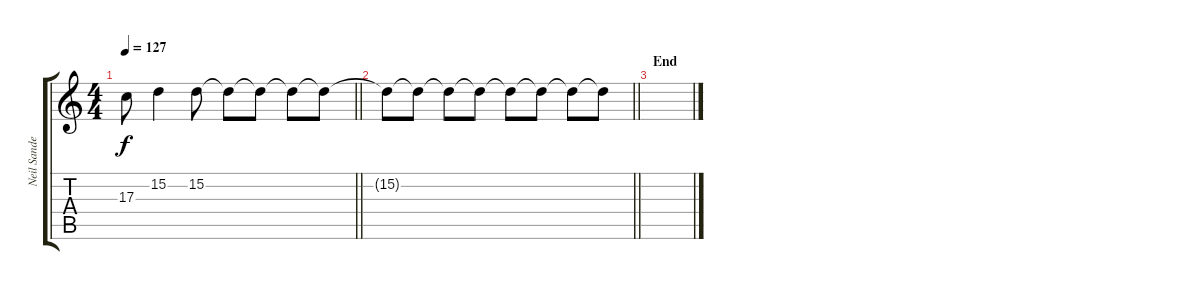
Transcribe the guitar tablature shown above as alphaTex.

\track ("Neil Sanderson" "Neil Sande") {instrument acousticgrandpiano}
\staff {score tabs}
\tuning (E4 B3 G3 D3 A2 E2) {hide}
\ts (4 4)
\tempo 127
\clef g2
\barLineRight lightlight
\ks c
17.3.8{dy f} 15.2.4 15.2.8 15.2{t}.8 15.2{t}.8 15.2{t}.8 15.2{t}.8 |
\section ("" "")
\barLineRight lightlight
15.2{t}.8 15.2{t}.8 15.2{t}.8 15.2{t}.8 15.2{t}.8 15.2{t}.8 15.2{t}.8 15.2{t}.8 |
\section ("" "End")
